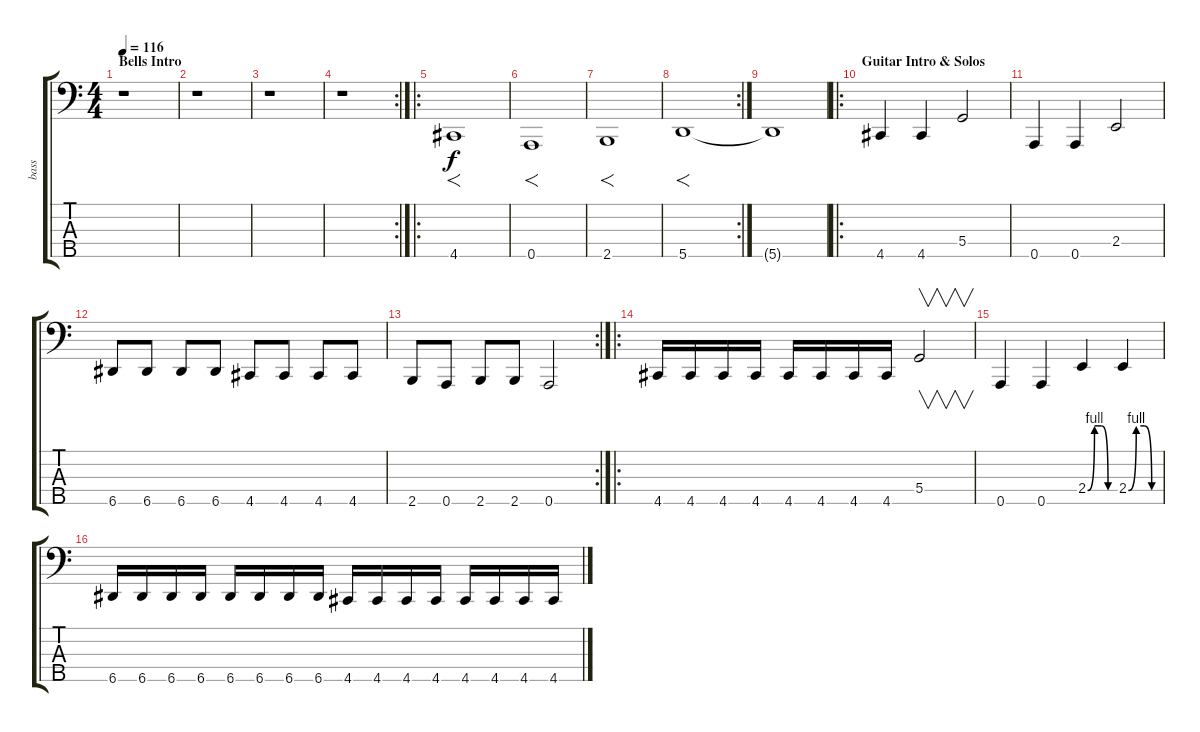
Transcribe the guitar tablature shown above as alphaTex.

\track ("bass" "bass") {instrument slapbass1}
\staff {score tabs}
\tuning (F2 C2 G1 D1 A0) {hide}
\ts (4 4)
\section ("" "Bells Intro")
\tempo 116
\clef f4
\ks c
r.1{dy f instrument slapbass1} |
r.1 |
r.1 |
\rc 2
r.1 |
\ro
4.5.1{f} |
0.5.1{f} |
2.5.1{f} |
\rc 2
5.5.1{f} |
5.5{t}.1 |
\ro
\section ("" "Guitar Intro & Solos")
4.5.4 4.5.4 5.4.2 |
0.5.4 0.5.4 2.4.2 |
6.5.8 6.5.8 6.5.8 6.5.8 4.5.8 4.5.8 4.5.8 4.5.8 |
\rc 2
2.5.8 0.5.8 2.5.8 2.5.8 0.5.2 |
\ro
4.5.16 4.5.16 4.5.16 4.5.16 4.5.16 4.5.16 4.5.16 4.5.16 5.4.2{v} |
0.5.4 0.5.4 2.4{be (custom 0 0 15 4 30 4 45 0 60 0)}.4 2.4{be (custom 0 0 15 4 30 4 45 0 60 0)}.4 |
6.5.16 6.5.16 6.5.16 6.5.16 6.5.16 6.5.16 6.5.16 6.5.16 4.5.16 4.5.16 4.5.16 4.5.16 4.5.16 4.5.16 4.5.16 4.5.16
